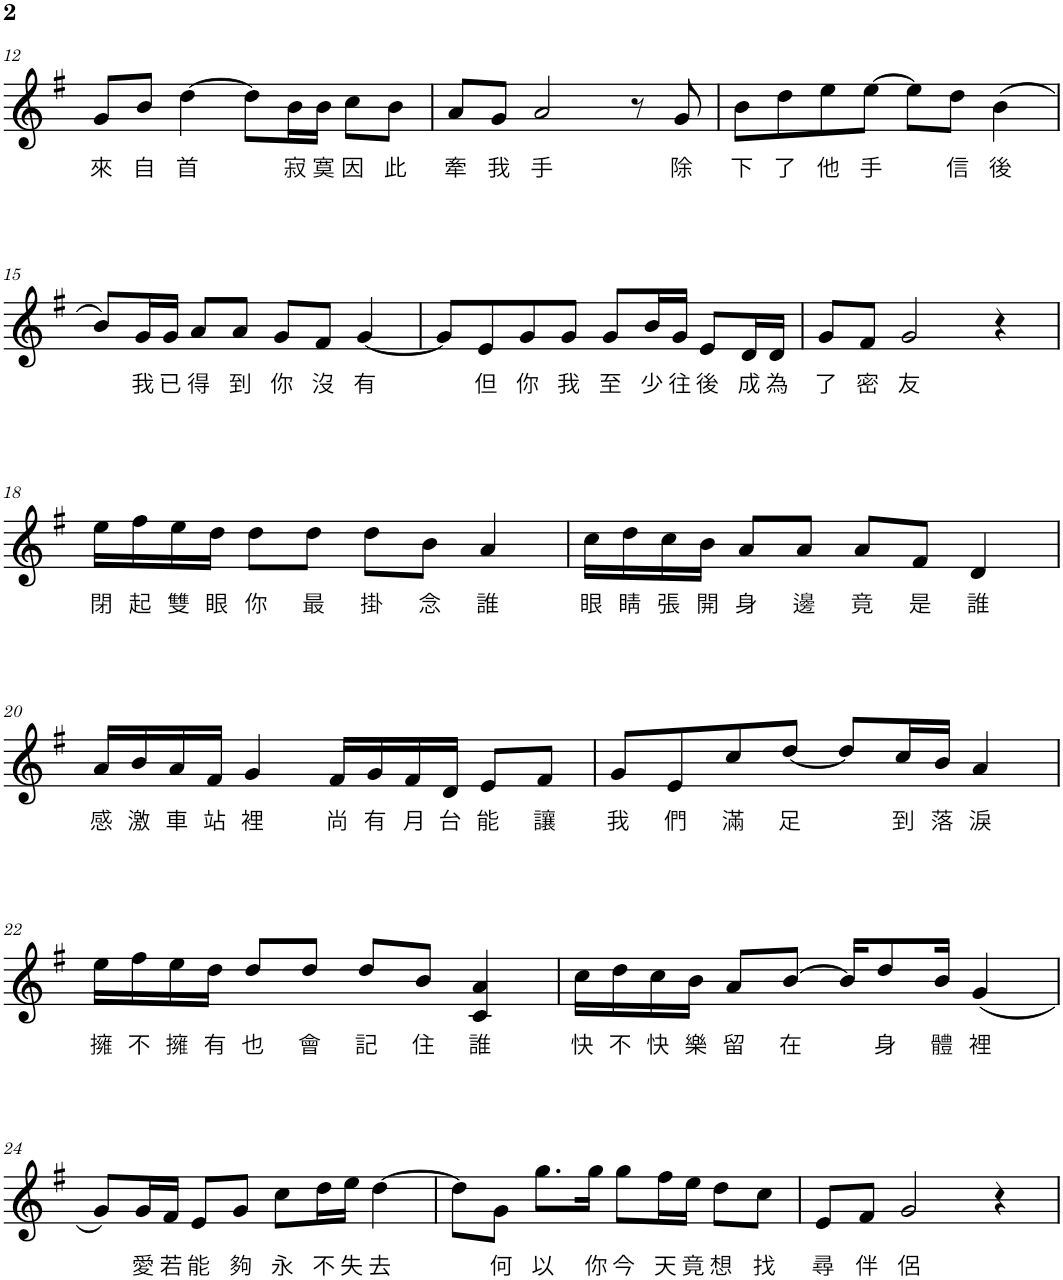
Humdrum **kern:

**kern	**text
*part1	*part1
*staff1	*staff1
*I"Piano	*
*I'Pno	*
!!LO:PB:g=z
*clefG2	*
*k[f#]	*
*M4/4	*
=12	=12
!	!LO:LY:b
8g/L	來
!	!LO:LY:b
8b/J	自
!	!LO:LY:b
[>4dd\	首
8dd\L]	.
!	!LO:LY:b
16b\L	寂
!	!LO:LY:b
16b\JJ	寞
!	!LO:LY:b
8cc\L	因
!	!LO:LY:b
8b\J	此
=13	=13
!	!LO:LY:b
8a/L	牽
!	!LO:LY:b
8g/J	我
!	!LO:LY:b
2a/	手
8r	.
!	!LO:LY:b
8g/	除
=14	=14
!	!LO:LY:b
8b\L	下
!	!LO:LY:b
8dd\	了
!	!LO:LY:b
8ee\	他
!	!LO:LY:b
[>8ee\J	手
8ee\L]	.
!	!LO:LY:b
8dd\J	信
!	!LO:LY:b
(>4b\	後
!!LO:LB:g=z
=15	=15
8b/L)	.
!	!LO:LY:b
16g/L	我
!	!LO:LY:b
16g/JJ	已
!	!LO:LY:b
8a/L	得
!	!LO:LY:b
8a/J	到
!	!LO:LY:b
8g/L	你
!	!LO:LY:b
8f#/J	沒
!	!LO:LY:b
[<4g/	有
=16	=16
8g/L]	.
!	!LO:LY:b
8e/	但
!	!LO:LY:b
8g/	你
!	!LO:LY:b
8g/J	我
!	!LO:LY:b
8g/L	至
!	!LO:LY:b
16b/L	少
!	!LO:LY:b
16g/JJ	往
!	!LO:LY:b
8e/L	後
!	!LO:LY:b
16d/L	成
!	!LO:LY:b
16d/JJ	為
=17	=17
!	!LO:LY:b
8g/L	了
!	!LO:LY:b
8f#/J	密
!	!LO:LY:b
2g/	友
4r	.
!!LO:LB:g=z
=18	=18
!	!LO:LY:b
16ee\LL	閉
!	!LO:LY:b
16ff#\	起
!	!LO:LY:b
16ee\	雙
!	!LO:LY:b
16dd\JJ	眼
!	!LO:LY:b
8dd\L	你
!	!LO:LY:b
8dd\J	最
!	!LO:LY:b
8dd\L	掛
!	!LO:LY:b
8b\J	念
!	!LO:LY:b
4a/	誰
=19	=19
!	!LO:LY:b
16cc\LL	眼
!	!LO:LY:b
16dd\	睛
!	!LO:LY:b
16cc\	張
!	!LO:LY:b
16b\JJ	開
!	!LO:LY:b
8a/L	身
!	!LO:LY:b
8a/J	邊
!	!LO:LY:b
8a/L	竟
!	!LO:LY:b
8f#/J	是
!	!LO:LY:b
4d/	誰
!!LO:LB:g=z
=20	=20
!	!LO:LY:b
16a/LL	感
!	!LO:LY:b
16b/	激
!	!LO:LY:b
16a/	車
!	!LO:LY:b
16f#/JJ	站
!	!LO:LY:b
4g/	裡
!	!LO:LY:b
16f#/LL	尚
!	!LO:LY:b
16g/	有
!	!LO:LY:b
16f#/	月
!	!LO:LY:b
16d/JJ	台
!	!LO:LY:b
8e/L	能
!	!LO:LY:b
8f#/J	讓
=21	=21
!	!LO:LY:b
8g/L	我
!	!LO:LY:b
8e/	們
!	!LO:LY:b
8cc/	滿
!	!LO:LY:b
[8dd/J	足
8dd/L]	.
!	!LO:LY:b
16cc/L	到
!	!LO:LY:b
16b/JJ	落
!	!LO:LY:b
4a/	淚
!!LO:LB:g=z
=22	=22
!	!LO:LY:b
16ee\LL	擁
!	!LO:LY:b
16ff#\	不
!	!LO:LY:b
16ee\	擁
!	!LO:LY:b
16dd\JJ	有
!	!LO:LY:b
8dd/L	也
!	!LO:LY:b
8dd/J	會
!	!LO:LY:b
8dd/L	記
!	!LO:LY:b
8b/J	住
!	!LO:LY:b
4c/ 4a/	誰
=23	=23
!	!LO:LY:b
16cc\LL	快
!	!LO:LY:b
16dd\	不
!	!LO:LY:b
16cc\	快
!	!LO:LY:b
16b\JJ	樂
!	!LO:LY:b
8a/L	留
!	!LO:LY:b
[>8b/J	在
16b/KL]	.
!	!LO:LY:b
8dd/	身
!	!LO:LY:b
16b/Jk	體
!	!LO:LY:b
(<4g/	裡
!!LO:LB:g=z
=24	=24
8g/L)	.
!	!LO:LY:b
16g/L	愛
!	!LO:LY:b
16f#/JJ	若
!	!LO:LY:b
8e/L	能
!	!LO:LY:b
8g/J	夠
!	!LO:LY:b
8cc\L	永
!	!LO:LY:b
16dd\L	不
!	!LO:LY:b
16ee\JJ	失
!	!LO:LY:b
[>4dd\	去
=25	=25
8dd\L]	.
!	!LO:LY:b
8g\J	何
!	!LO:LY:b
8.gg\L	以
!	!LO:LY:b
16gg\Jk	你
!	!LO:LY:b
8gg\L	今
!	!LO:LY:b
16ff#\L	天
!	!LO:LY:b
16ee\JJ	竟
!	!LO:LY:b
8dd\L	想
!	!LO:LY:b
8cc\J	找
=26	=26
!	!LO:LY:b
8e/L	尋
!	!LO:LY:b
8f#/J	伴
!	!LO:LY:b
2g/	侶
4r	.
=	=
*-	*-
